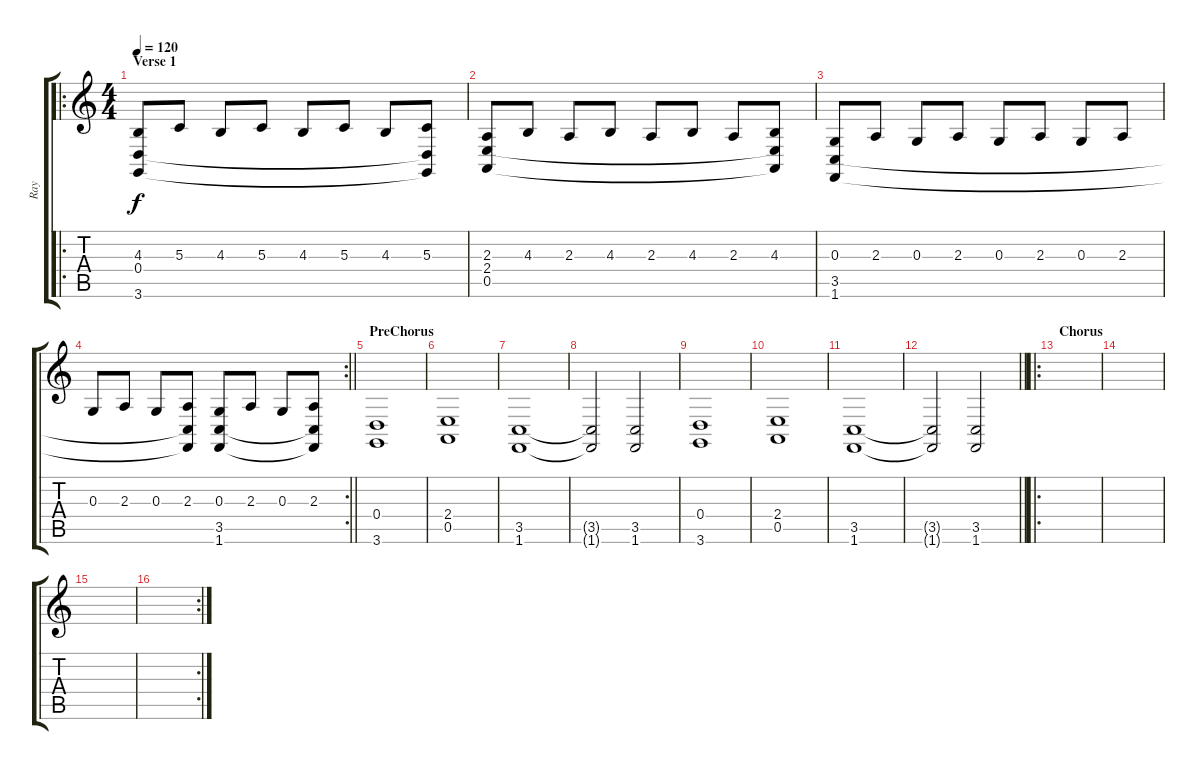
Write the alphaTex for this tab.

\track ("Ray" "Ray") {instrument acousticgrandpiano}
\staff {score tabs}
\tuning (E4 B3 G3 D3 A2 E2) {hide}
\ro
\ts (4 4)
\section ("" "Verse 1")
\tempo 120
\clef g2
\ks c
(4.3 0.4 3.6).8{dy f} 5.3.8 4.3.8 5.3.8 4.3.8 5.3.8 4.3.8 (5.3 0.4{t} 3.6{t}).8 |
(2.3 2.4 0.5).8 4.3.8 2.3.8 4.3.8 2.3.8 4.3.8 2.3.8 (4.3 2.4{t} 0.5{t}).8 |
(0.3 3.5 1.6).8 2.3.8 0.3.8 2.3.8 0.3.8 2.3.8 0.3.8 2.3.8 |
\rc 2
\barLineRight lightlight
0.3.8 2.3.8 0.3.8 (2.3 3.5{t} 1.6{t}).8 (0.3 3.5 1.6).8 2.3.8 0.3.8 (2.3 3.5{t} 1.6{t}).8 |
\section ("" "PreChorus")
(0.4 3.6).1 |
(2.4 0.5).1 |
(3.5 1.6).1 |
(3.5{t} 1.6{t}).2 (3.5 1.6).2 |
(0.4 3.6).1 |
(2.4 0.5).1 |
(3.5 1.6).1 |
\barLineRight lightlight
(3.5{t} 1.6{t}).2 (3.5 1.6).2 |
\ro
\section ("" "Chorus")
|
|
|
\rc 2
